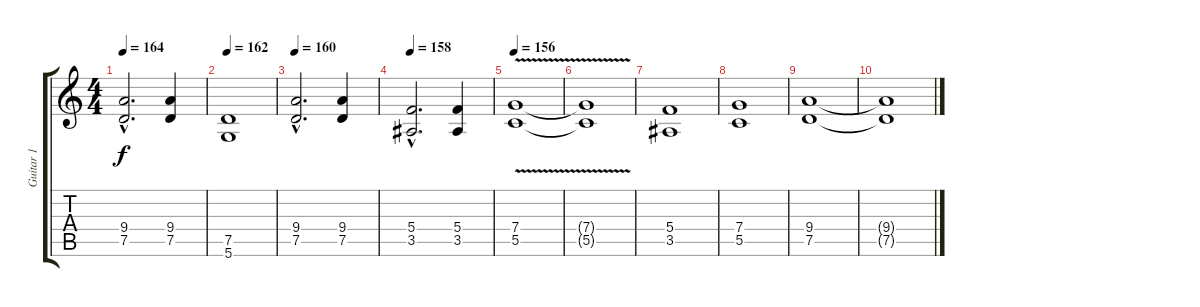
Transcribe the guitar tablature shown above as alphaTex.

\track ("Guitar 1" "Guitar 1") {instrument distortionguitar}
\staff {score tabs}
\tuning (D4 A3 F3 C3 G2 D2) {hide}
\ts (4 4)
\tempo 164
\clef g2
\ks c
(9.4{hac} 7.5{hac}).2{d dy f} (9.4 7.5).4 |
\tempo 162
(7.5 5.6).1 |
\tempo 160
(9.4{hac} 7.5{hac}).2{d} (9.4 7.5).4 |
\tempo 158
(5.4{hac} 3.5{hac}).2{d} (5.4 3.5).4 |
\tempo 156
(7.4{v} 5.5).1 |
(7.4{t} 5.5{t}).1 |
(5.4 3.5).1 |
(7.4 5.5).1 |
(9.4 7.5).1 |
(9.4{t} 7.5{t}).1
